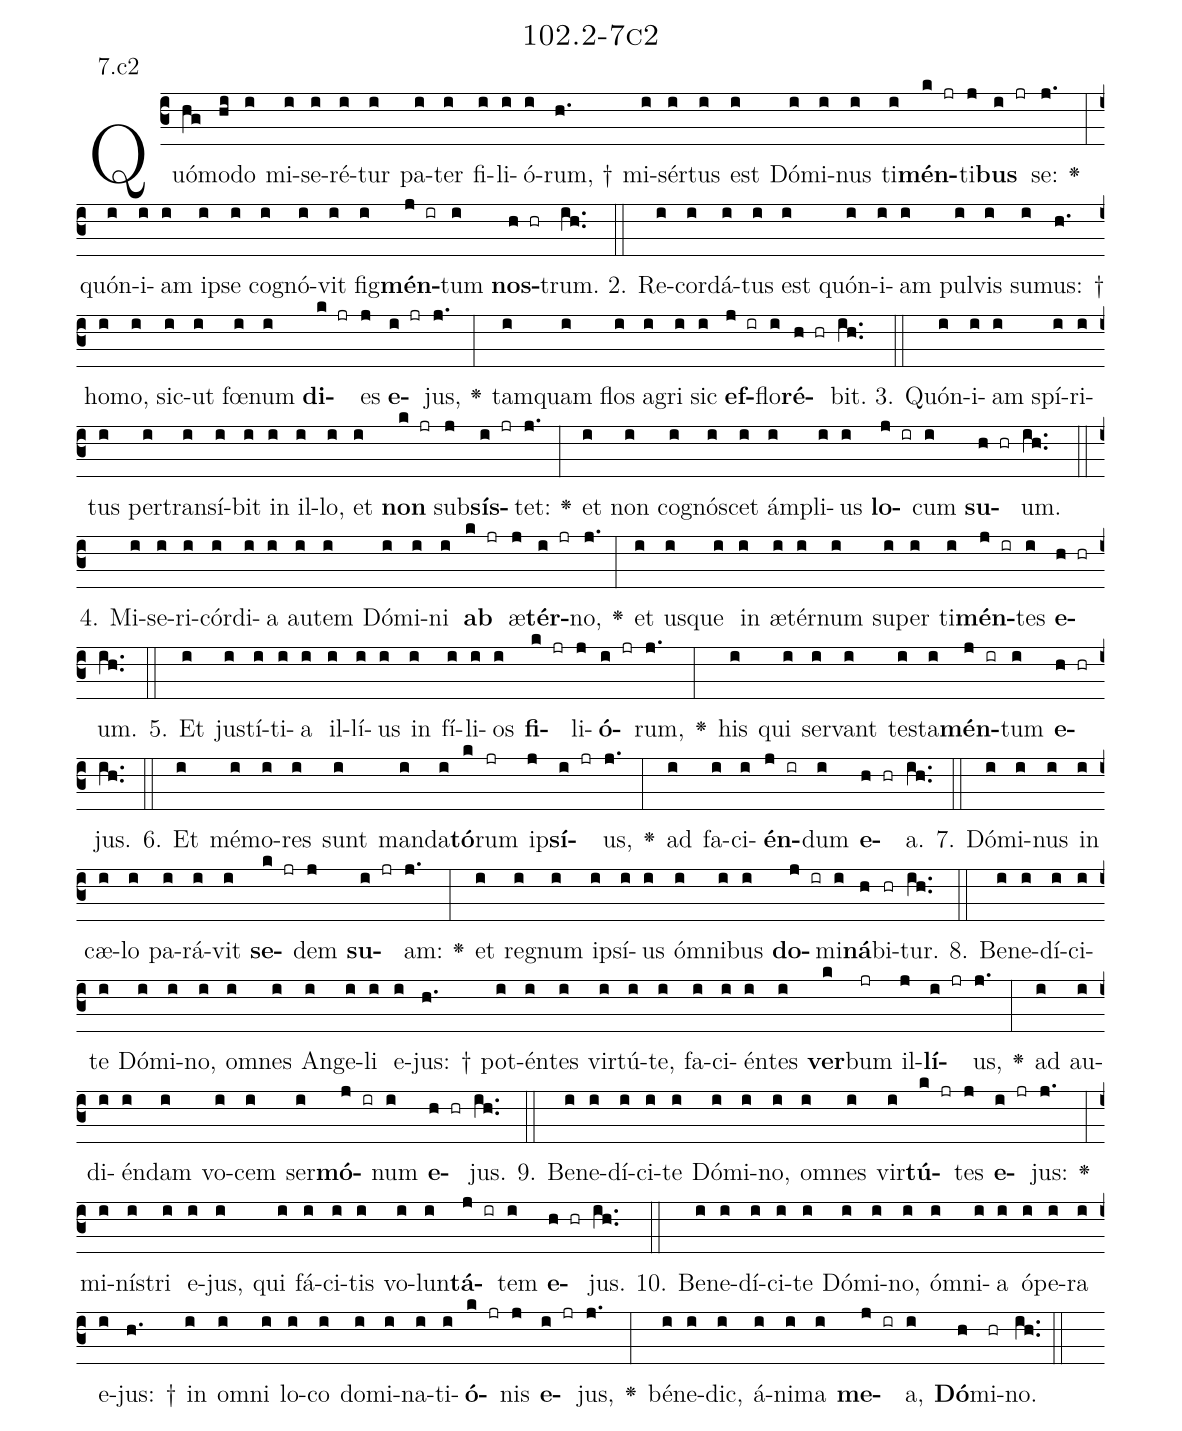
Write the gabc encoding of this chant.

name: 102.2-7c2;
annotation: 7.c2;
%%
(c3)Quó(hg)mo(hi)do(i) mi(i)se(i)ré(i)tur(i) pa(i)ter(i) fi(i)li(i)ó(i)rum, †(h.) mi(i)sér(i)tus(i) est(i) Dó(i)mi(i)nus(i) ti(i)<b>mén</b>(k jr)ti(j)<b>bus</b>(i jr) se:(j.) <v>\greheightstar</v>(:) quón(i)i(i)am(i) ip(i)se(i) co(i)gnó(i)vit(i) fig(i)<b>mén</b>(j ir)tum(i) <b>nos</b>(h hr)trum.(ih..) (::)
2. Re(i)cor(i)dá(i)tus(i) est(i) quón(i)i(i)am(i) pul(i)vis(i) su(i)mus: †(h.) ho(i)mo,(i) sic(i)ut(i) fœ(i)num(i) <b>di</b>(k jr)es(j) <b>e</b>(i jr)jus,(j.) <v>\greheightstar</v>(:) tam(i)quam(i) flos(i) a(i)gri(i) sic(i) <b>ef</b>(j ir)flo(i)<b>ré</b>(h hr)bit.(ih..) (::)
3. Quón(i)i(i)am(i) spí(i)ri(i)tus(i) per(i)trans(i)í(i)bit(i) in(i) il(i)lo,(i) et(i) <b>non</b>(k jr) sub(j)<b>sís</b>(i jr)tet:(j.) <v>\greheightstar</v>(:) et(i) non(i) co(i)gnó(i)scet(i) ám(i)pli(i)us(i) <b>lo</b>(j ir)cum(i) <b>su</b>(h hr)um.(ih..) (::)
4. Mi(i)se(i)ri(i)cór(i)di(i)a(i) au(i)tem(i) Dó(i)mi(i)ni(i) <b>ab</b>(k jr) æ(j)<b>tér</b>(i jr)no,(j.) <v>\greheightstar</v>(:) et(i) us(i)que(i) in(i) æ(i)tér(i)num(i) su(i)per(i) ti(i)<b>mén</b>(j ir)tes(i) <b>e</b>(h hr)um.(ih..) (::)
5. Et(i) jus(i)tí(i)ti(i)a(i) il(i)lí(i)us(i) in(i) fí(i)li(i)os(i) <b>fi</b>(k jr)li(j)<b>ó</b>(i jr)rum,(j.) <v>\greheightstar</v>(:) his(i) qui(i) ser(i)vant(i) tes(i)ta(i)<b>mén</b>(j ir)tum(i) <b>e</b>(h hr)jus.(ih..) (::)
6. Et(i) mé(i)mo(i)res(i) sunt(i) man(i)da(i)<b>tó</b>(k)rum(jr) ip(j)<b>sí</b>(i jr)us,(j.) <v>\greheightstar</v>(:) ad(i) fa(i)ci(i)<b>én</b>(j ir)dum(i) <b>e</b>(h hr)a.(ih..) (::)
7. Dó(i)mi(i)nus(i) in(i) cæ(i)lo(i) pa(i)rá(i)vit(i) <b>se</b>(k jr)dem(j) <b>su</b>(i jr)am:(j.) <v>\greheightstar</v>(:) et(i) re(i)gnum(i) ip(i)sí(i)us(i) óm(i)ni(i)bus(i) <b>do</b>(j ir)mi(i)<b>ná</b>(h)bi(hr)tur.(ih..) (::)
8. Be(i)ne(i)dí(i)ci(i)te(i) Dó(i)mi(i)no,(i) om(i)nes(i) An(i)ge(i)li(i) e(i)jus: †(h.) pot(i)én(i)tes(i) vir(i)tú(i)te,(i) fa(i)ci(i)én(i)tes(i) <b>ver</b>(k)bum(jr) il(j)<b>lí</b>(i jr)us,(j.) <v>\greheightstar</v>(:) ad(i) au(i)di(i)én(i)dam(i) vo(i)cem(i) ser(i)<b>mó</b>(j ir)num(i) <b>e</b>(h hr)jus.(ih..) (::)
9. Be(i)ne(i)dí(i)ci(i)te(i) Dó(i)mi(i)no,(i) om(i)nes(i) vir(i)<b>tú</b>(k jr)tes(j) <b>e</b>(i jr)jus:(j.) <v>\greheightstar</v>(:) mi(i)nís(i)tri(i) e(i)jus,(i) qui(i) fá(i)ci(i)tis(i) vo(i)lun(i)<b>tá</b>(j ir)tem(i) <b>e</b>(h hr)jus.(ih..) (::)
10. Be(i)ne(i)dí(i)ci(i)te(i) Dó(i)mi(i)no,(i) óm(i)ni(i)a(i) ó(i)pe(i)ra(i) e(i)jus: †(h.) in(i) om(i)ni(i) lo(i)co(i) do(i)mi(i)na(i)ti(i)<b>ó</b>(k jr)nis(j) <b>e</b>(i jr)jus,(j.) <v>\greheightstar</v>(:) bé(i)ne(i)dic,(i) á(i)ni(i)ma(i) <b>me</b>(j ir)a,(i) <b>Dó</b>(h)mi(hr)no.(ih..) (::)
